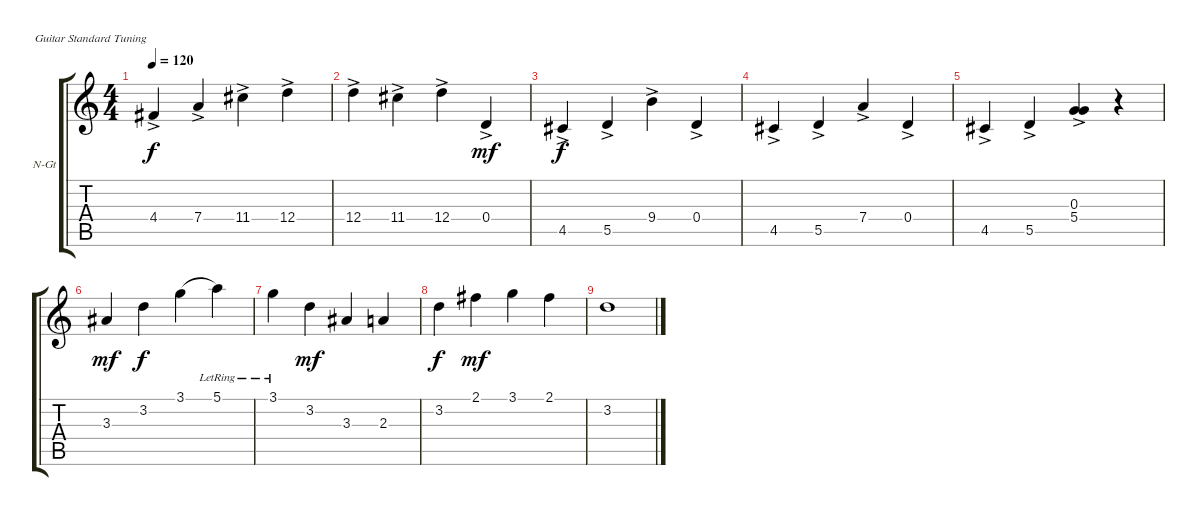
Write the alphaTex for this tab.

\defaultSystemsLayout 4
\bracketExtendMode groupsimilarinstruments
\firstSystemTrackNameOrientation horizontal
\otherSystemsTrackNameOrientation horizontal
\track ("Nylon Guitar" "N-Gt") {instrument acousticguitarnylon}
\staff {score tabs}
\tuning (E4 B3 G3 D3 A2 E2)
\ts (4 4)
\tempo 120
\clef g2
\ks c
4.4{ac}.4{dy f} 7.4{ac}.4 11.4{ac}.4 12.4{ac}.4 |
12.4{ac}.4 11.4{ac}.4 12.4{ac}.4 0.4{ac}.4{dy mf} |
4.5{ac}.4{dy f} 5.5{ac}.4 9.4{ac}.4 0.4{ac}.4 |
4.5{ac}.4 5.5{ac}.4 7.4{ac}.4 0.4{ac}.4 |
4.5{ac}.4 5.5{ac}.4 (5.4{ac} 0.3{ac}).4 r.4 |
3.3.4{dy mf} 3.2.4{dy f} 3.1.4{legatoorigin} 5.1{lr}.4 |
3.1{lr}.4 3.2.4{dy mf} 3.3.4 2.3.4 |
3.2.4{dy f} 2.1.4{dy mf} 3.1.4 2.1.4 |
3.2.1
